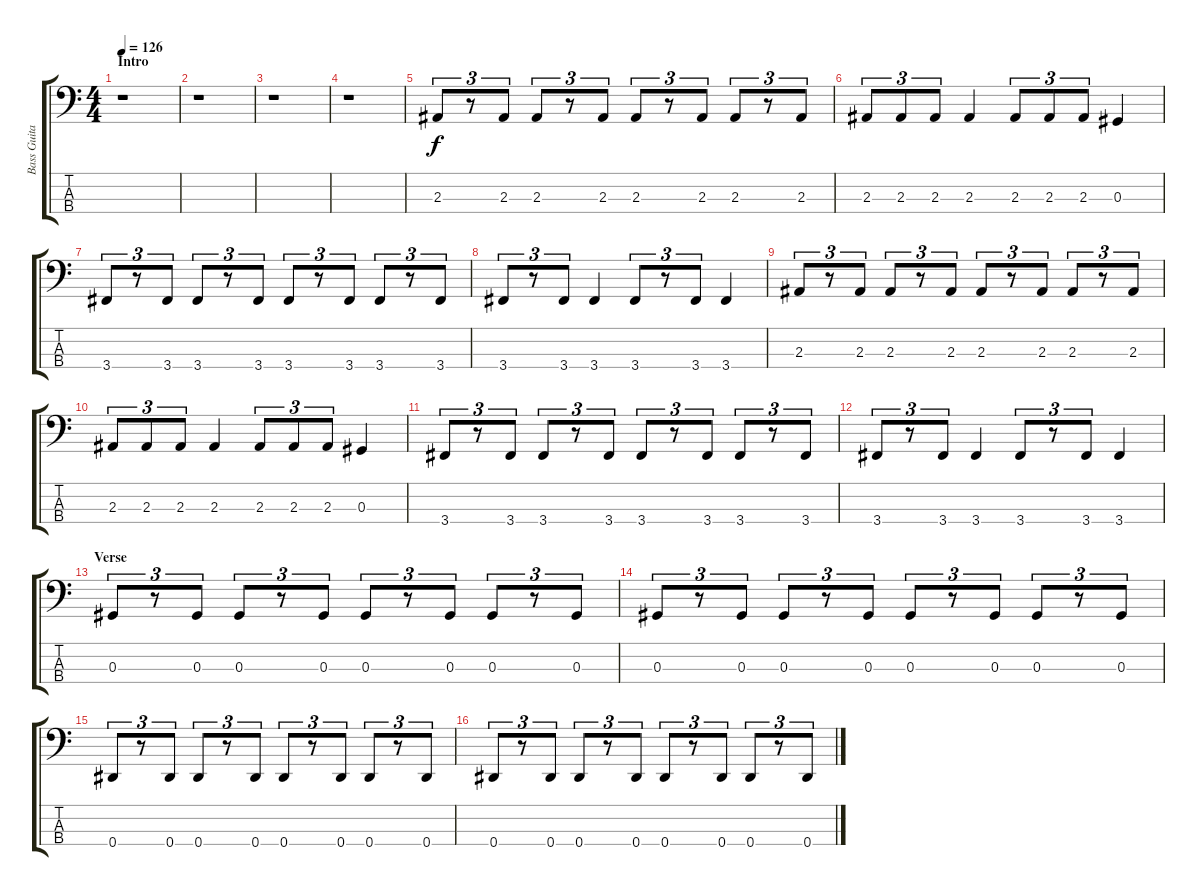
\track ("Bass Guitar" "Bass Guita") {instrument electricbassfinger}
\staff {score tabs}
\tuning (Gb2 Db2 Ab1 Eb1) {hide}
\ts (4 4)
\section ("" "Intro")
\tempo 126
\clef f4
\ks c
r.1{dy f instrument electricbassfinger} |
r.1 |
r.1 |
r.1 |
2.3.8{tu (3 2)} r.8{tu (3 2)} 2.3.8{tu (3 2)} 2.3.8{tu (3 2)} r.8{tu (3 2)} 2.3.8{tu (3 2)} 2.3.8{tu (3 2)} r.8{tu (3 2)} 2.3.8{tu (3 2)} 2.3.8{tu (3 2)} r.8{tu (3 2)} 2.3.8{tu (3 2)} |
2.3.8{tu (3 2)} 2.3.8{tu (3 2)} 2.3.8{tu (3 2)} 2.3.4 2.3.8{tu (3 2)} 2.3.8{tu (3 2)} 2.3.8{tu (3 2)} 0.3.4 |
3.4.8{tu (3 2)} r.8{tu (3 2)} 3.4.8{tu (3 2)} 3.4.8{tu (3 2)} r.8{tu (3 2)} 3.4.8{tu (3 2)} 3.4.8{tu (3 2)} r.8{tu (3 2)} 3.4.8{tu (3 2)} 3.4.8{tu (3 2)} r.8{tu (3 2)} 3.4.8{tu (3 2)} |
3.4.8{tu (3 2)} r.8{tu (3 2)} 3.4.8{tu (3 2)} 3.4.4 3.4.8{tu (3 2)} r.8{tu (3 2)} 3.4.8{tu (3 2)} 3.4.4 |
2.3.8{tu (3 2)} r.8{tu (3 2)} 2.3.8{tu (3 2)} 2.3.8{tu (3 2)} r.8{tu (3 2)} 2.3.8{tu (3 2)} 2.3.8{tu (3 2)} r.8{tu (3 2)} 2.3.8{tu (3 2)} 2.3.8{tu (3 2)} r.8{tu (3 2)} 2.3.8{tu (3 2)} |
2.3.8{tu (3 2)} 2.3.8{tu (3 2)} 2.3.8{tu (3 2)} 2.3.4 2.3.8{tu (3 2)} 2.3.8{tu (3 2)} 2.3.8{tu (3 2)} 0.3.4 |
3.4.8{tu (3 2)} r.8{tu (3 2)} 3.4.8{tu (3 2)} 3.4.8{tu (3 2)} r.8{tu (3 2)} 3.4.8{tu (3 2)} 3.4.8{tu (3 2)} r.8{tu (3 2)} 3.4.8{tu (3 2)} 3.4.8{tu (3 2)} r.8{tu (3 2)} 3.4.8{tu (3 2)} |
3.4.8{tu (3 2)} r.8{tu (3 2)} 3.4.8{tu (3 2)} 3.4.4 3.4.8{tu (3 2)} r.8{tu (3 2)} 3.4.8{tu (3 2)} 3.4.4 |
\section ("" "Verse")
0.3.8{tu (3 2)} r.8{tu (3 2)} 0.3.8{tu (3 2)} 0.3.8{tu (3 2)} r.8{tu (3 2)} 0.3.8{tu (3 2)} 0.3.8{tu (3 2)} r.8{tu (3 2)} 0.3.8{tu (3 2)} 0.3.8{tu (3 2)} r.8{tu (3 2)} 0.3.8{tu (3 2)} |
0.3.8{tu (3 2)} r.8{tu (3 2)} 0.3.8{tu (3 2)} 0.3.8{tu (3 2)} r.8{tu (3 2)} 0.3.8{tu (3 2)} 0.3.8{tu (3 2)} r.8{tu (3 2)} 0.3.8{tu (3 2)} 0.3.8{tu (3 2)} r.8{tu (3 2)} 0.3.8{tu (3 2)} |
0.4.8{tu (3 2)} r.8{tu (3 2)} 0.4.8{tu (3 2)} 0.4.8{tu (3 2)} r.8{tu (3 2)} 0.4.8{tu (3 2)} 0.4.8{tu (3 2)} r.8{tu (3 2)} 0.4.8{tu (3 2)} 0.4.8{tu (3 2)} r.8{tu (3 2)} 0.4.8{tu (3 2)} |
0.4.8{tu (3 2)} r.8{tu (3 2)} 0.4.8{tu (3 2)} 0.4.8{tu (3 2)} r.8{tu (3 2)} 0.4.8{tu (3 2)} 0.4.8{tu (3 2)} r.8{tu (3 2)} 0.4.8{tu (3 2)} 0.4.8{tu (3 2)} r.8{tu (3 2)} 0.4.8{tu (3 2)}
